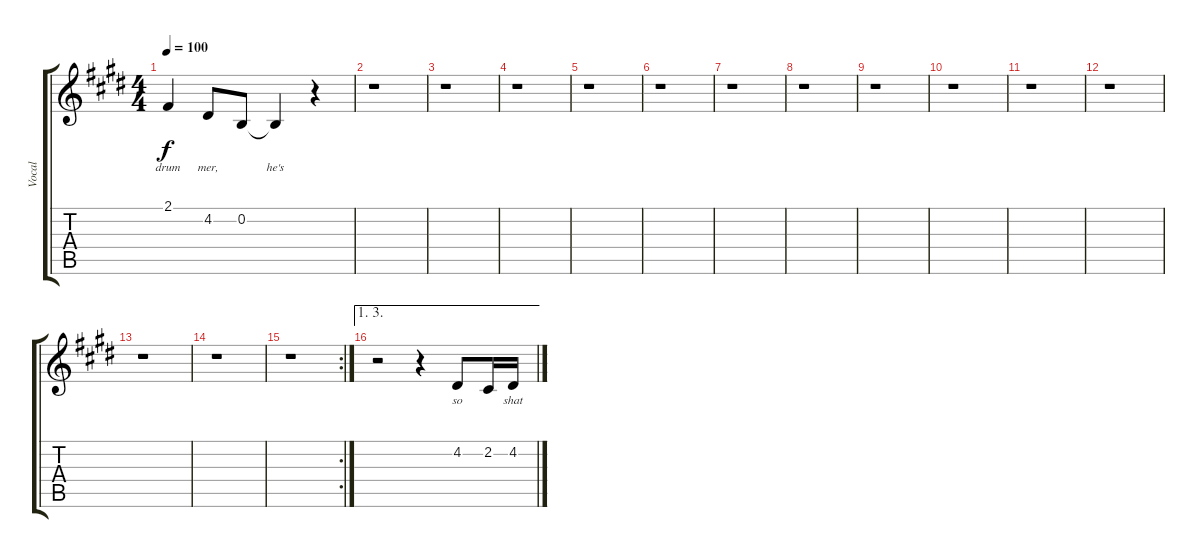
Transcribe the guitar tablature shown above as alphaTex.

\track ("Vocal" "Vocal") {instrument lead6voice}
\staff {score tabs}
\tuning (E4 B3 G3 D3 A2 E2) {hide}
\ts (4 4)
\tempo 100
\clef g2
\ks e
2.1{t}.4{lyrics (0 "drum") lyrics (1 "") lyrics (2 "") lyrics (3 "") lyrics (4 "") dy f} 4.2.8{lyrics (0 "mer,") lyrics (1 "") lyrics (2 "") lyrics (3 "") lyrics (4 "")} 0.2.8{lyrics (0 "") lyrics (1 "") lyrics (2 "") lyrics (3 "") lyrics (4 "")} 0.2{t}.4{lyrics (0 "he's") lyrics (1 "") lyrics (2 "") lyrics (3 "") lyrics (4 "")} r.4 |
r.1 |
r.1 |
r.1 |
r.1 |
r.1 |
r.1 |
r.1 |
r.1 |
r.1 |
r.1 |
r.1 |
r.1 |
r.1 |
\rc 2
r.1 |
\ae (1 3)
r.2 r.4 4.2.8{lyrics (0 "so") lyrics (1 "") lyrics (2 "") lyrics (3 "") lyrics (4 "")} 2.2.16{lyrics (0 "") lyrics (1 "") lyrics (2 "") lyrics (3 "") lyrics (4 "")} 4.2.16{lyrics (0 "shat") lyrics (1 "") lyrics (2 "") lyrics (3 "") lyrics (4 "")}
